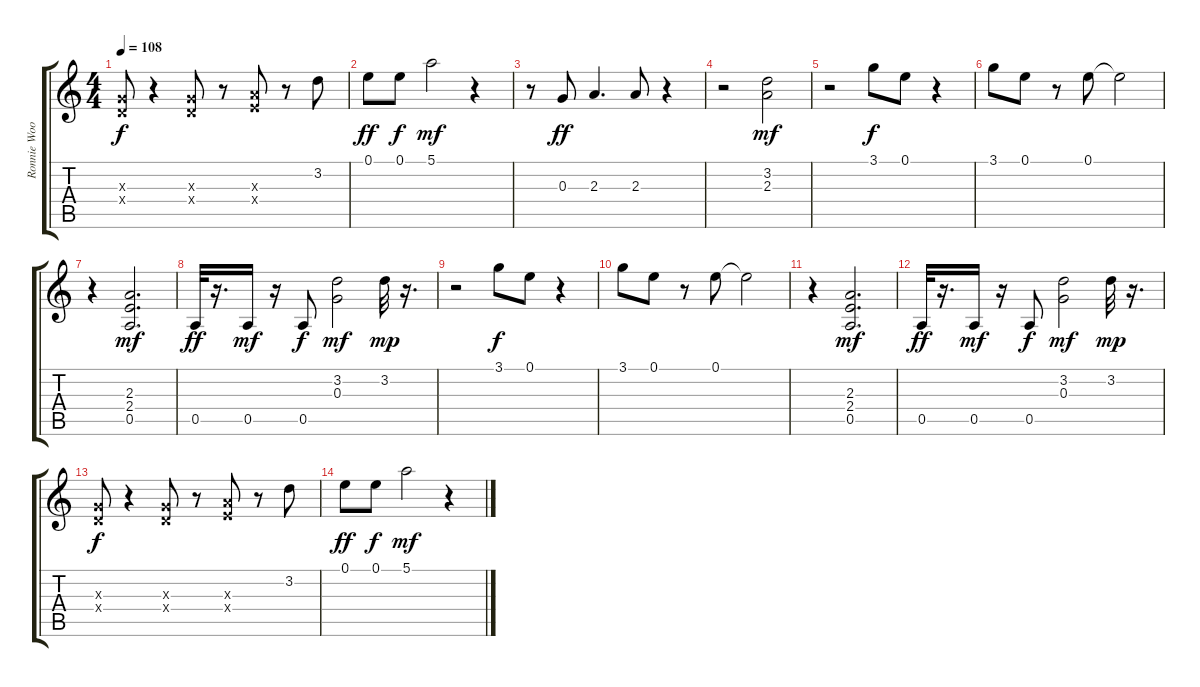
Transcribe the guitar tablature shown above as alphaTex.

\track ("Ronnie Wood" "Ronnie Woo") {instrument overdrivenguitar}
\staff {score tabs}
\tuning (E4 B3 G3 D3 A2 E2) {hide}
\ts (4 4)
\tempo 108
\clef g2
\ks c
(0.3{x} 0.4{x}).8{dy f} r.4 (0.3{x} 0.4{x}).8 r.8 (2.3{x} 2.4{x}).8 r.8 3.2.8 |
0.1.8{dy ff} 0.1.8{dy f} 5.1.2{dy mf} r.4 |
r.8 0.3.8{dy ff} 2.3.4{d} 2.3.8 r.4 |
r.2 (3.2 2.3).2{dy mf} |
r.2 3.1.8{dy f} 0.1.8 r.4 |
3.1.8 0.1.8 r.8 0.1.8 0.1{t}.2 |
r.4 (2.3 2.4 0.5).2{d dy mf} |
0.5.32{dy ff} r.16{d} 0.5.16{dy mf} r.16 0.5.8{dy f} (3.2 0.3).2{dy mf} 3.2.32{dy mp} r.16{d} |
r.2 3.1.8{dy f} 0.1.8 r.4 |
3.1.8 0.1.8 r.8 0.1.8 0.1{t}.2 |
r.4 (2.3 2.4 0.5).2{d dy mf} |
0.5.32{dy ff} r.16{d} 0.5.16{dy mf} r.16 0.5.8{dy f} (3.2 0.3).2{dy mf} 3.2.32{dy mp} r.16{d} |
(0.3{x} 0.4{x}).8{dy f} r.4 (0.3{x} 0.4{x}).8 r.8 (2.3{x} 2.4{x}).8 r.8 3.2.8 |
0.1.8{dy ff} 0.1.8{dy f} 5.1.2{dy mf} r.4
